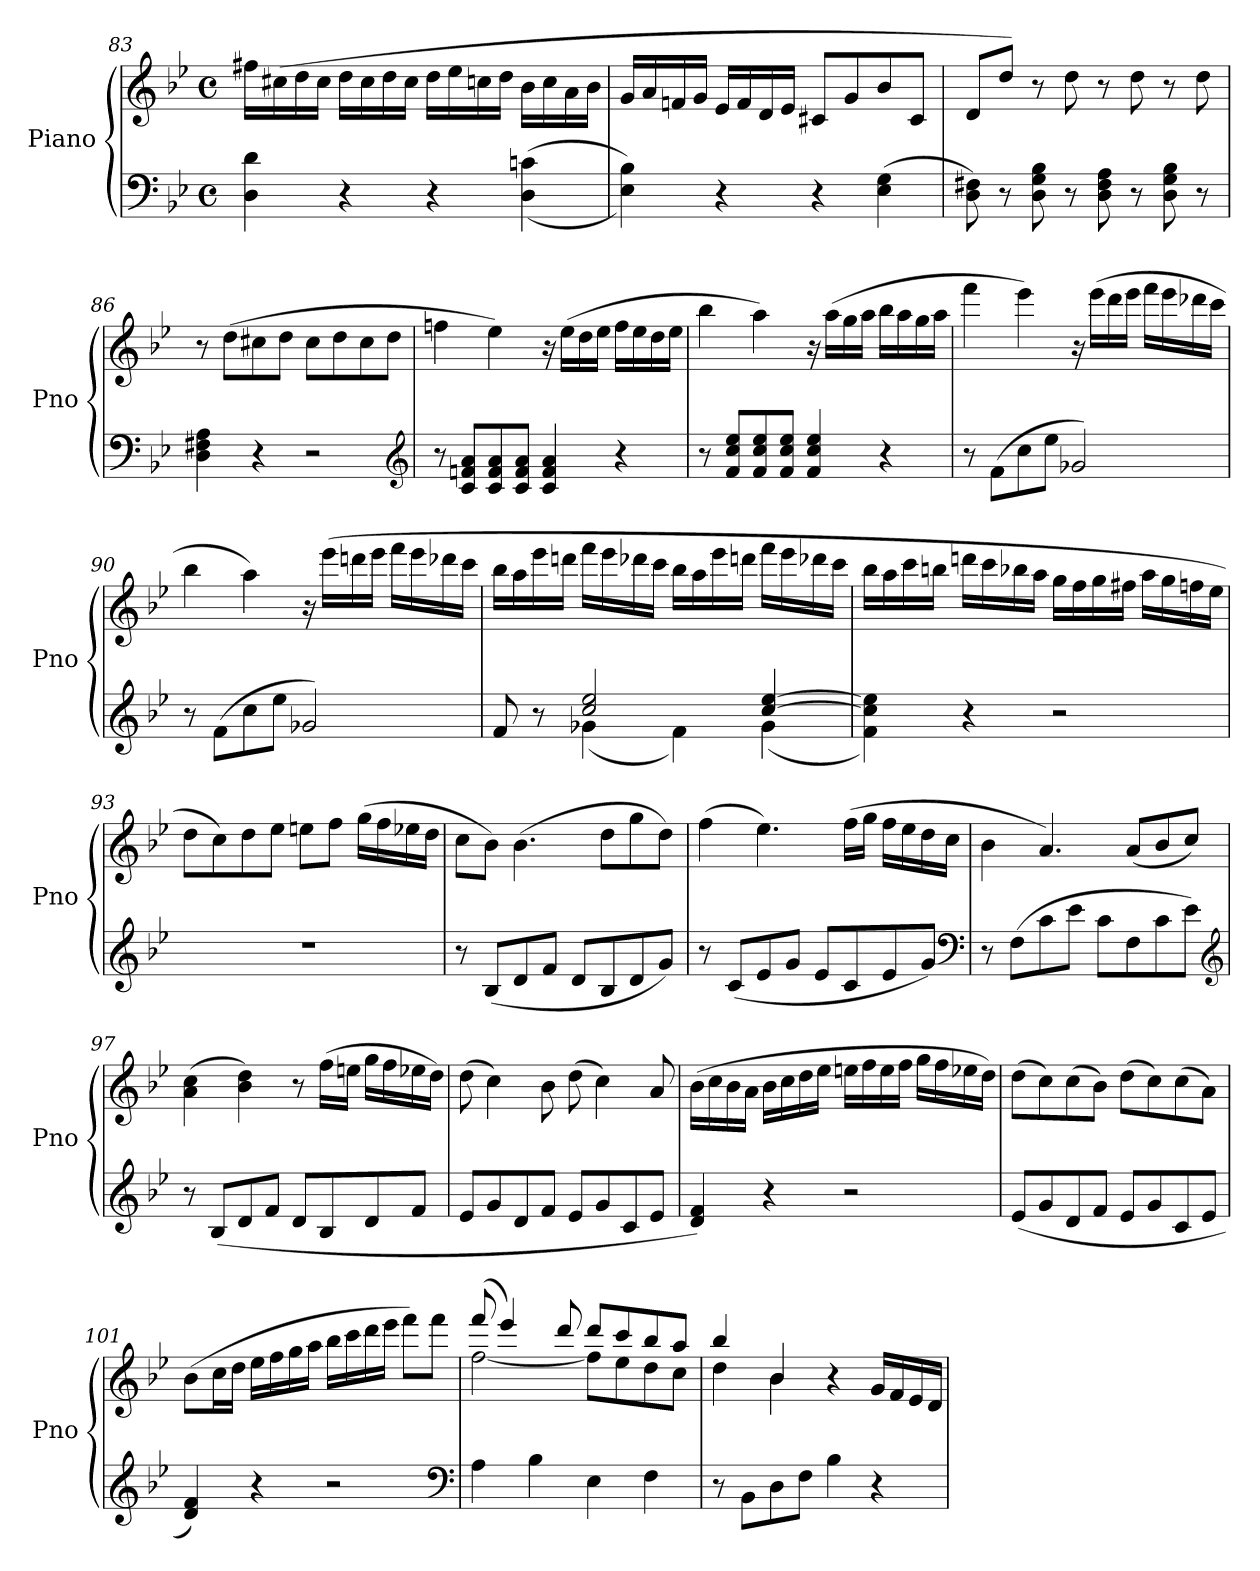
**kern	**kern
*part1	*part1
*staff2	*staff1
*I"Piano	*
*I'Pno	*
*clefF4	*clefG2
*k[b-e-]	*k[b-e-]
*B-:	*B-:
*M4/4	*M4/4
*met(c)	*met(c)
=83	=83
4D 4d	16ff#XLL
.	(16cc#X
.	16dd
.	16cc#JJ
4r	16ddLL
.	16cc#
.	16dd
.	16cc#JJ
4r	16ddLL
.	16ee-
.	16ccn
.	16ddJJ
(<(>4D\ 4cn\	16b-LL
.	16cc
.	16a
.	16b-JJ
=84	=84
4E- 4B-))	16gLL
.	16a
.	16fn
.	16gJJ
4r	16e-LL
.	16f
.	16d
.	16e-JJ
4r	8c#XL
.	8g
(4E- 4G	8b-
.	8c#J
=85	=85
8D 8F#X)	8dL
8r	8ddJ)
8D 8G 8B-	8r
8r	8dd
8D 8F# 8A	8r
8r	8dd
8D 8G 8B-	8r
8r	8dd
=86	=86
4D 4F#X 4A	8r
.	(8ddL
4r	8cc#X
.	8ddJ
2r	8cc#L
.	8dd
.	8cc#
.	8ddJ
*clefG2	*
=87	=87
8r	4ffn
8c 8fn 8aL	.
8c 8f 8a	4ee-)
8c 8f 8aJ	.
4c 4f 4a	16r
.	(16ee-LL
.	16dd
.	16ee-JJ
4r	16ffLL
.	16ee-
.	16dd
.	16ee-JJ
=88	=88
8r	4bb-
8f/ 8cc/ 8ee-/L	.
8f/ 8cc/ 8ee-/	4aa)
8f/ 8cc/ 8ee-/J	.
4f/ 4cc/ 4ee-/	16r
.	(16aaLL
.	16gg
.	16aaJJ
4r	16bb-LL
.	16aa
.	16gg
.	16aaJJ
=89	=89
8r	4fff
(8fL	.
8cc	4eee-)
8ee-J	.
2g-X)	16r
.	(16eee-LL
.	16ddd
.	16eee-JJ
.	16fffLL
.	16eee-
.	16ddd-X
.	16cccJJ
=90	=90
8r	4bb-
(8fL	.
8cc	4aa)
8ee-J	.
2g-X)	16r
.	(16eee-LL
.	16dddn
.	16eee-JJ
.	16fffLL
.	16eee-
.	16ddd-X
.	16cccJJ
=91	=91
*^	*
8f	4ryy	16bb-LL
.	.	16aa
8r	.	16eee-
.	.	16dddnJJ
2cc 2ee-	(4g-X	16fffLL
.	.	16eee-
.	.	16ddd-X
.	.	16cccJJ
.	4f)	16bb-LL
.	.	16aa
.	.	16eee-
.	.	16dddnJJ
[4cc [4ee-	(4g-	16fffLL
.	.	16eee-
.	.	16ddd-X
.	.	16cccJJ
*v	*v	*
=92	=92
4f 4cc] 4ee-])	16bb-LL
.	16aa
.	16ccc
.	16bbnJJ
4r	16dddnLL
.	16ccc
.	16bb-X
.	16aaJJ
2r	16ggLL
.	16ff
.	16gg
.	16ff#XJJ
.	16aaLL
.	16gg
.	16ffn
.	16ee-JJ
=93	=93
1r	8ddL
.	8cc)
.	8dd
.	8ee-J
.	8eenL
.	8ffJ
.	(16ggLL
.	16ff
.	16ee-X
.	16ddJJ
=94	=94
8r	8ccL
(8B-L	8b-J)
8d	(4.b-
8fJ	.
8dL	.
8B-	8ddL
8d	8gg
8gJ)	8ddJ)
=95	=95
8r	(4ff
(8cL	.
8e-	4.ee-)
8gJ	.
8e-L	.
8c	(16ffLL
.	16ggJJ
8e-	16ffLL
.	16ee-
8gJ)	16dd
.	16ccJJ
*clefF4	*
=96	=96
8r	4b-
(8FL	.
8c	4.a)
8e-J	.
8cL	.
8F	(8a/L
8c	8b-/
8e-J)	8cc/J)
*clefG2	*
=97	=97
8r	(4a 4cc
(8B-L	.
8d	4b- 4dd)
8fJ	.
8dL	8r
8B-	(16ffLL
.	16eenJJ
8d	16ggLL
.	16ff
8fJ	16ee-X
.	16ddJJ)
=98	=98
8e-L	(8dd
8g	4cc)
8d	.
8fJ	8b-
8e-L	(8dd
8g	4cc)
8c	.
8e-J	8a
=99	=99
4d 4f)	(16b-LL
.	16cc
.	16b-
.	16aJJ
4r	16b-LL
.	16cc
.	16dd
.	16ee-JJ
2r	16eenLL
.	16ff
.	16ee
.	16ffJJ
.	16ggLL
.	16ff
.	16ee-X
.	16ddJJ)
=100	=100
(8e-L	(8ddL
8g	8cc)
8d	(8cc
8fJ	8b-J)
8e-L	(8ddL
8g	8cc)
8c	(8cc
8e-J	8aJ)
=101	=101
4d 4f)	(8b-L
.	16ccL
.	16ddJJ
4r	16ee-LL
.	16ff
.	16gg
.	16aaJJ
2r	16bb-LL
.	16ccc
.	16ddd
.	16eee-JJ
.	8fffL)
.	8fffJ
*clefF4	*
=102	=102
*	*^
4A	(8fff	[2ff
.	4eee-)	.
4B-	.	.
.	8ddd	.
4E-	8dddL	8ffL]
.	8ccc	8ee-
4F	8bb-	8dd
.	8aaJ	8ccJ
=103	=103	=103
8r	4bb-	4dd
8BB-L	.	.
8D	4b-	4b-
8FJ	.	.
4B-	4r	2ryy
4r	16gLL	.
.	16f	.
.	16e-	.
.	16dJJ	.
*	*v	*v
=	=
*-	*-
